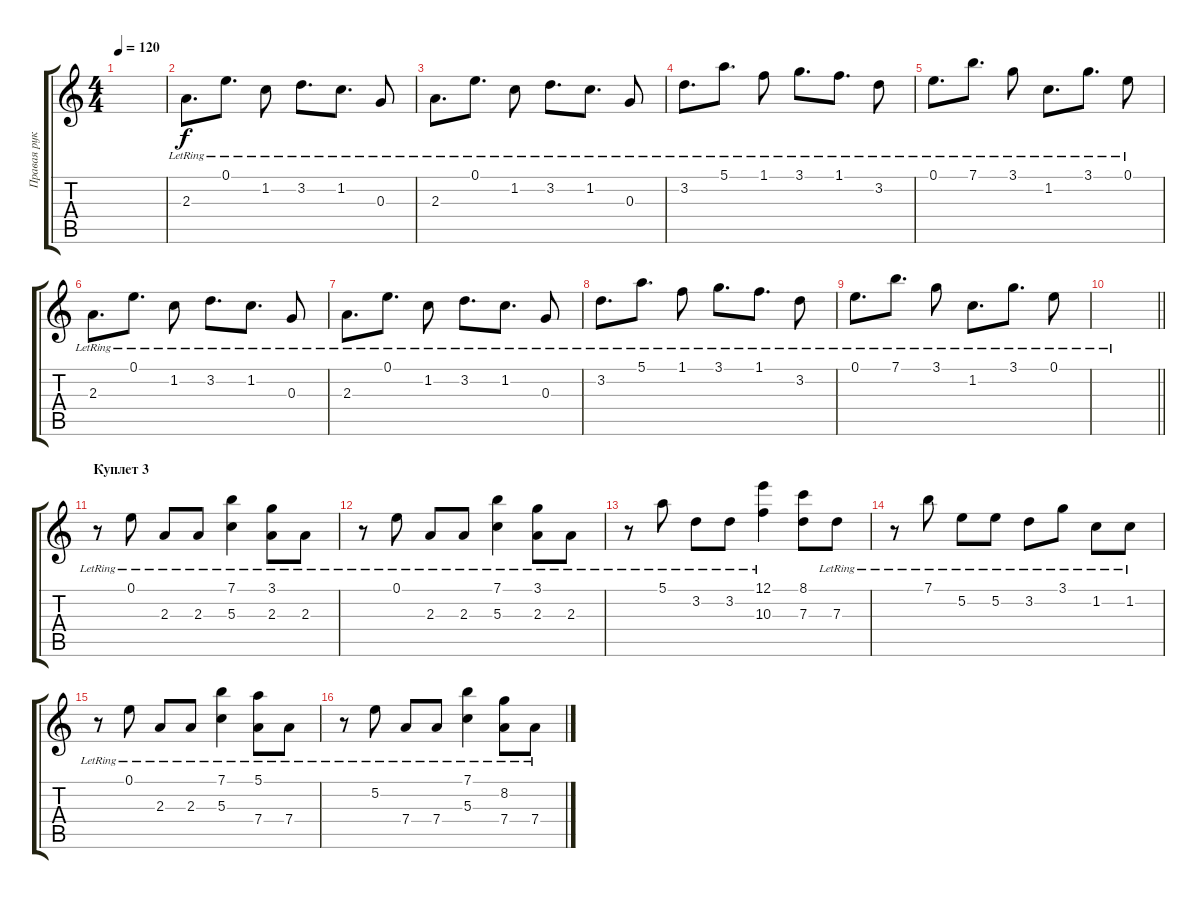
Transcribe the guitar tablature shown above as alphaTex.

\track ("Правая рука" "Правая рук") {instrument acousticguitarsteel}
\staff {score tabs}
\tuning (E4 B3 G3 D3 A2 E2) {hide}
\ts (4 4)
\tempo 120
\clef g2
\ks c
|
2.3{lr}.8{d instrument acousticguitarsteel} 0.1{lr}.8{d} 1.2{lr}.8 3.2{lr}.8{d} 1.2{lr}.8{d} 0.3{lr}.8 |
2.3{lr}.8{d} 0.1{lr}.8{d} 1.2{lr}.8 3.2{lr}.8{d} 1.2{lr}.8{d} 0.3{lr}.8 |
3.2{lr}.8{d} 5.1{lr}.8{d} 1.1{lr}.8 3.1{lr}.8{d} 1.1{lr}.8{d} 3.2{lr}.8 |
0.1{lr}.8{d} 7.1{lr}.8{d} 3.1{lr}.8 1.2{lr}.8{d} 3.1{lr}.8{d} 0.1{lr}.8 |
2.3{lr}.8{d} 0.1{lr}.8{d} 1.2{lr}.8 3.2{lr}.8{d} 1.2{lr}.8{d} 0.3{lr}.8 |
2.3{lr}.8{d} 0.1{lr}.8{d} 1.2{lr}.8 3.2{lr}.8{d} 1.2{lr}.8{d} 0.3{lr}.8 |
3.2{lr}.8{d} 5.1{lr}.8{d} 1.1{lr}.8 3.1{lr}.8{d} 1.1{lr}.8{d} 3.2{lr}.8 |
0.1{lr}.8{d} 7.1{lr}.8{d} 3.1{lr}.8 1.2{lr}.8{d} 3.1{lr}.8{d} 0.1{lr}.8 |
\barLineRight lightlight
|
\section ("" "Куплет 3")
r.8 0.1{lr}.8 2.3{lr}.8 2.3{lr}.8 (7.1{lr} 5.3{lr}).4 (3.1 2.3{lr}).8 2.3{lr}.8 |
r.8 0.1{lr}.8 2.3{lr}.8 2.3{lr}.8 (7.1 5.3{lr}).4 (3.1 2.3{lr}).8 2.3{lr}.8 |
r.8 5.1{lr}.8 3.2{lr}.8 3.2{lr}.8 (12.1{lr} 10.3{lr}).4 (8.1 7.3).8 7.3{lr}.8 |
r.8 7.1{lr}.8 5.2{lr}.8 5.2{lr}.8 3.2{lr}.8 3.1{lr}.8 1.2{lr}.8 1.2{lr}.8 |
r.8 0.1{lr}.8 2.3{lr}.8 2.3{lr}.8 (7.1{lr} 5.3{lr}).4 (5.1{lr} 7.4{lr}).8 7.4{lr}.8 |
r.8 5.2{lr}.8 7.4{lr}.8 7.4{lr}.8 (7.1 5.3{lr}).4 (8.2 7.4{lr}).8 7.4{lr}.8
